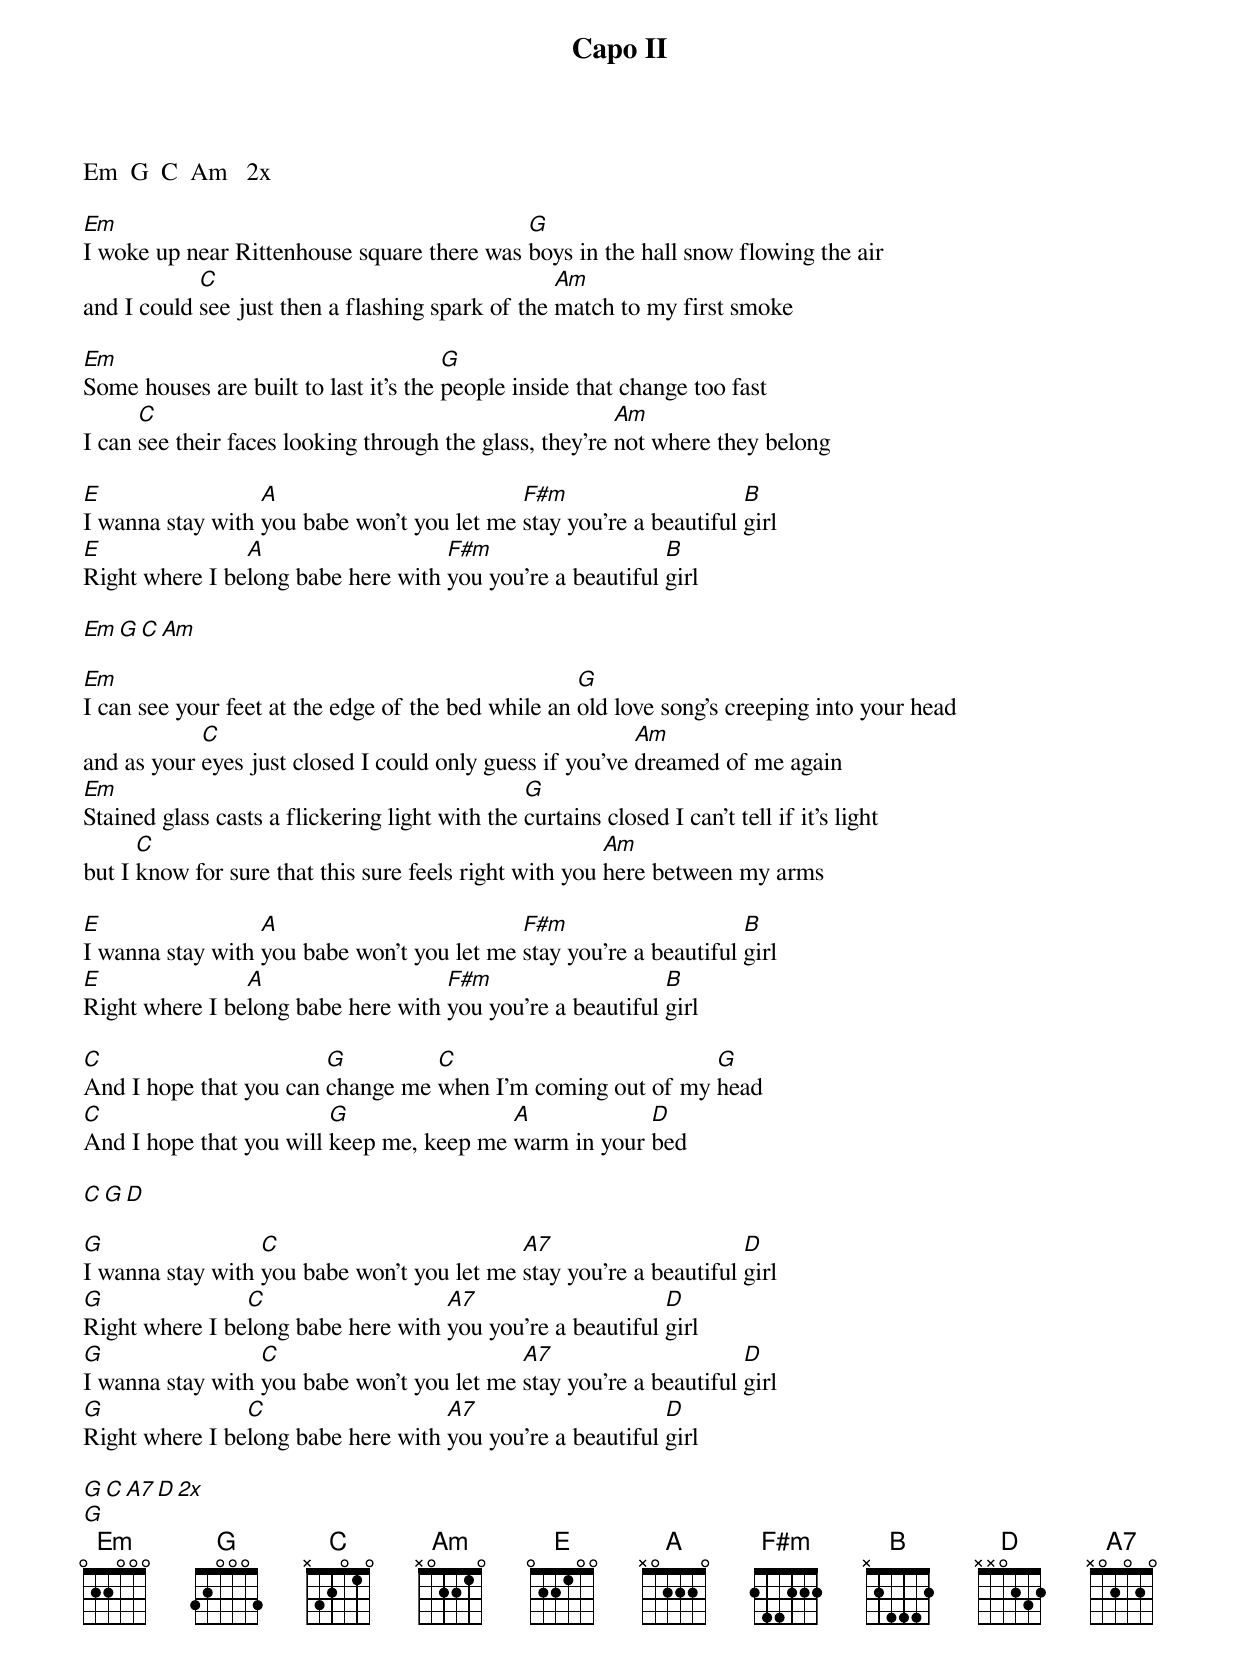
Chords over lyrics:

Capo II

Em  G  C  Am   2x

Em                                          G
I woke up near Rittenhouse square there was boys in the hall snow flowing the air
            C                                     Am
and I could see just then a flashing spark of the match to my first smoke

Em                                     G
Some houses are built to last it's the people inside that change too fast
      C                                                  Am
I can see their faces looking through the glass, they're not where they belong

E                 A                         F#m                     B
I wanna stay with you babe won't you let me stay you're a beautiful girl
E               A                   F#m                    B
Right where I belong babe here with you you're a beautiful girl

Em  G  C  Am

Em                                                  G
I can see your feet at the edge of the bed while an old love song's creeping into your head
            C                                             Am
and as your eyes just closed I could only guess if you've dreamed of me again
Em                                              G
Stained glass casts a flickering light with the curtains closed I can't tell if it's light
      C                                                 Am
but I know for sure that this sure feels right with you here between my arms

E                 A                         F#m                     B
I wanna stay with you babe won't you let me stay you're a beautiful girl
E               A                   F#m                    B
Right where I belong babe here with you you're a beautiful girl

C                       G         C                         G
And I hope that you can change me when I'm coming out of my head
C                        G                A            D
And I hope that you will keep me, keep me warm in your bed

C  G  D

G                 C                         A7                      D
I wanna stay with you babe won't you let me stay you're a beautiful girl
G               C                   A7                     D
Right where I belong babe here with you you're a beautiful girl
G                 C                         A7                      D
I wanna stay with you babe won't you let me stay you're a beautiful girl
G               C                   A7                     D
Right where I belong babe here with you you're a beautiful girl

G  C  A7  D   2x
G
